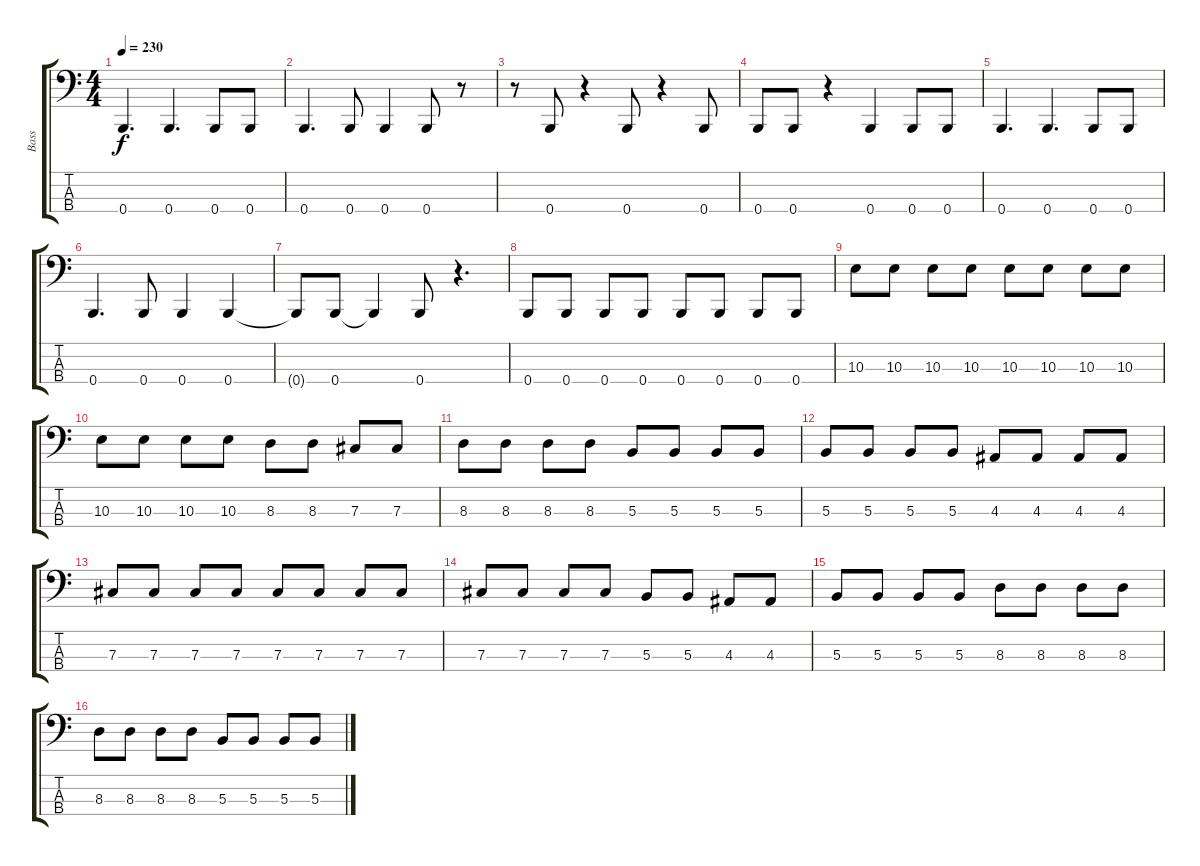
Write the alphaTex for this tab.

\track ("Bass" "Bass") {instrument electricbassfinger}
\staff {score tabs}
\tuning (E2 B1 Gb1 B0) {hide}
\ts (4 4)
\tempo 230
\clef f4
\ks c
0.4.4{d dy f} 0.4.4{d} 0.4.8 0.4.8 |
0.4.4{d} 0.4.8 0.4.4 0.4.8 r.8 |
r.8 0.4.8 r.4 0.4.8 r.4 0.4.8 |
0.4.8 0.4.8 r.4 0.4.4 0.4.8 0.4.8 |
0.4.4{d} 0.4.4{d} 0.4.8 0.4.8 |
0.4.4{d} 0.4.8 0.4.4 0.4.4 |
0.4{t}.8 0.4.8 0.4{t}.4 0.4.8 r.4{d} |
0.4.8 0.4.8 0.4.8 0.4.8 0.4.8 0.4.8 0.4.8 0.4.8 |
10.3.8 10.3.8 10.3.8 10.3.8 10.3.8 10.3.8 10.3.8 10.3.8 |
10.3.8 10.3.8 10.3.8 10.3.8 8.3.8 8.3.8 7.3.8 7.3.8 |
8.3.8 8.3.8 8.3.8 8.3.8 5.3.8 5.3.8 5.3.8 5.3.8 |
5.3.8 5.3.8 5.3.8 5.3.8 4.3.8 4.3.8 4.3.8 4.3.8 |
7.3.8 7.3.8 7.3.8 7.3.8 7.3.8 7.3.8 7.3.8 7.3.8 |
7.3.8 7.3.8 7.3.8 7.3.8 5.3.8 5.3.8 4.3.8 4.3.8 |
5.3.8 5.3.8 5.3.8 5.3.8 8.3.8 8.3.8 8.3.8 8.3.8 |
8.3.8 8.3.8 8.3.8 8.3.8 5.3.8 5.3.8 5.3.8 5.3.8
